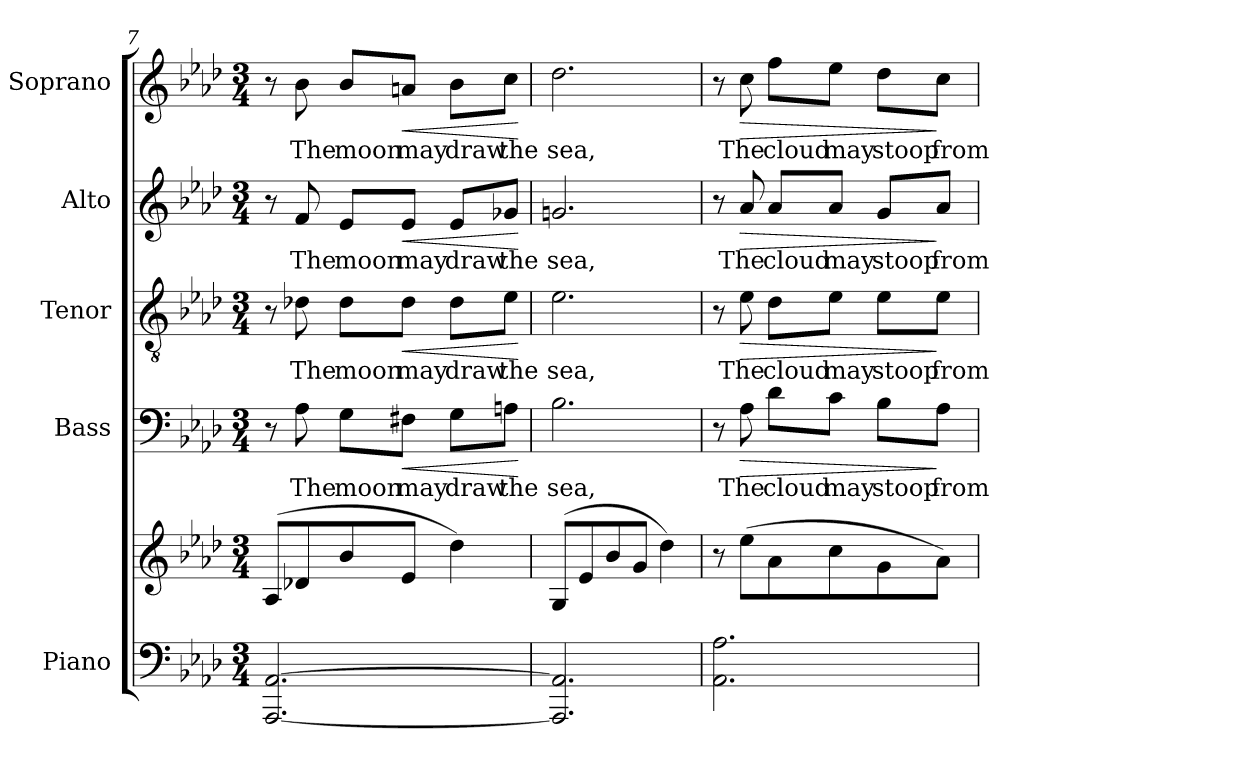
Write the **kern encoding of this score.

**kern	**kern	**kern	**text	**dynam	**kern	**text	**dynam	**kern	**text	**dynam	**kern	**text	**dynam
*part5	*part5	*part4	*part4	*part4	*part3	*part3	*part3	*part2	*part2	*part2	*part1	*part1	*part1
*staff6	*staff5	*staff4	*staff4	*staff4	*staff3	*staff3	*staff3	*staff2	*staff2	*staff2	*staff1	*staff1	*staff1
*I"Piano	*	*I"Bass	*	*	*I"Tenor	*	*	*I"Alto	*	*	*I"Soprano	*	*
*I'Pno.	*	*I'B.	*	*	*I'T.	*	*	*I'A.	*	*	*I'S.	*	*
*clefF4	*clefG2	*clefF4	*	*	*clefGv2	*	*	*clefG2	*	*	*clefG2	*	*
*k[b-e-a-d-]	*k[b-e-a-d-]	*k[b-e-a-d-]	*	*	*k[b-e-a-d-]	*	*	*k[b-e-a-d-]	*	*	*k[b-e-a-d-]	*	*
*M3/4	*M3/4	*M3/4	*	*	*M3/4	*	*	*M3/4	*	*	*M3/4	*	*
=7	=7	=7	=7	=7	=7	=7	=7	=7	=7	=7	=7	=7	=7
[2.AAA-/ [2.AA-/	(>8A-/L	8r	.	.	8r	.	.	8r	.	.	8r	.	.
!	!	!	!LO:LY:b	!	!	!LO:LY:b	!	!	!LO:LY:b	!	!	!LO:LY:b	!
.	8d-X/	8A-\	The	.	8d-X\	The	.	8f/	The	.	8b-\	The	.
!	!	!	!LO:LY:b	!	!	!LO:LY:b	!	!	!LO:LY:b	!	!	!LO:LY:b	!
.	8b-/	8G\L	moon	.	8d-\L	moon	.	8e-/L	moon	.	8b-/L	moon	.
!	!	!	!LO:LY:b	!LO:HP:b	!	!LO:LY:b	!LO:HP:b	!	!LO:LY:b	!LO:HP:b	!	!LO:LY:b	!LO:HP:b
.	8e-/J	8F#X\J	may	<	8d-\J	may	<	8e-/J	may	<	8an/J	may	<
!	!	!	!LO:LY:b	!	!	!LO:LY:b	!	!	!LO:LY:b	!	!	!LO:LY:b	!
.	4dd-\)	8G\L	draw	.	8d-\L	draw	.	8e-/L	draw	.	8b-\L	draw	.
!	!	!	!LO:LY:b	!	!	!LO:LY:b	!	!	!LO:LY:b	!	!	!LO:LY:b	!
.	.	8An\J	the	.	8e-\J	the	.	8g-X/J	the	.	8cc\J	the	.
.	.	.	.	[	.	.	[	.	.	[	.	.	[
=8	=8	=8	=8	=8	=8	=8	=8	=8	=8	=8	=8	=8	=8
!	!	!	!LO:LY:b	!	!	!LO:LY:b	!	!	!LO:LY:b	!	!	!LO:LY:b	!
2.AAA-/] 2.AA-/]	(>8G/L	2.B-\	sea,	.	2.e-\	sea,	.	2.gn/	sea,	.	2.dd-\	sea,	.
.	8e-/	.	.	.	.	.	.	.	.	.	.	.	.
.	8b-/	.	.	.	.	.	.	.	.	.	.	.	.
.	8g/J	.	.	.	.	.	.	.	.	.	.	.	.
.	4dd-\)	.	.	.	.	.	.	.	.	.	.	.	.
=9	=9	=9	=9	=9	=9	=9	=9	=9	=9	=9	=9	=9	=9
2.AA-\ 2.A-\	8r	8r	.	.	8r	.	.	8r	.	.	8r	.	.
!	!	!	!LO:LY:b	!LO:HP:b	!	!LO:LY:b	!LO:HP:b	!	!LO:LY:b	!LO:HP:b	!	!LO:LY:b	!LO:HP:b
.	(>8ee-\L	8A-\	The	>	8e-\	The	>	8a-/	The	>	8cc\	The	>
!	!	!	!LO:LY:b	!	!	!LO:LY:b	!	!	!LO:LY:b	!	!	!LO:LY:b	!
.	8a-\	8d-\L	cloud	.	8d-\L	cloud	.	8a-/L	cloud	.	8ff\L	cloud	.
!	!	!	!LO:LY:b	!	!	!LO:LY:b	!	!	!LO:LY:b	!	!	!LO:LY:b	!
.	8cc\	8c\J	may	.	8e-\J	may	.	8a-/J	may	.	8ee-\J	may	.
!	!	!	!LO:LY:b	!	!	!LO:LY:b	!	!	!LO:LY:b	!	!	!LO:LY:b	!
.	8g\	8B-\L	stoop	.	8e-\L	stoop	.	8g/L	stoop	.	8dd-\L	stoop	.
!	!	!	!LO:LY:b	!	!	!LO:LY:b	!	!	!LO:LY:b	!	!	!LO:LY:b	!
.	8a-\J)	8A-\J	from	]	8e-\J	from	]	8a-/J	from	]	8cc\J	from	]
=	=	=	=	=	=	=	=	=	=	=	=	=	=
*-	*-	*-	*-	*-	*-	*-	*-	*-	*-	*-	*-	*-	*-
